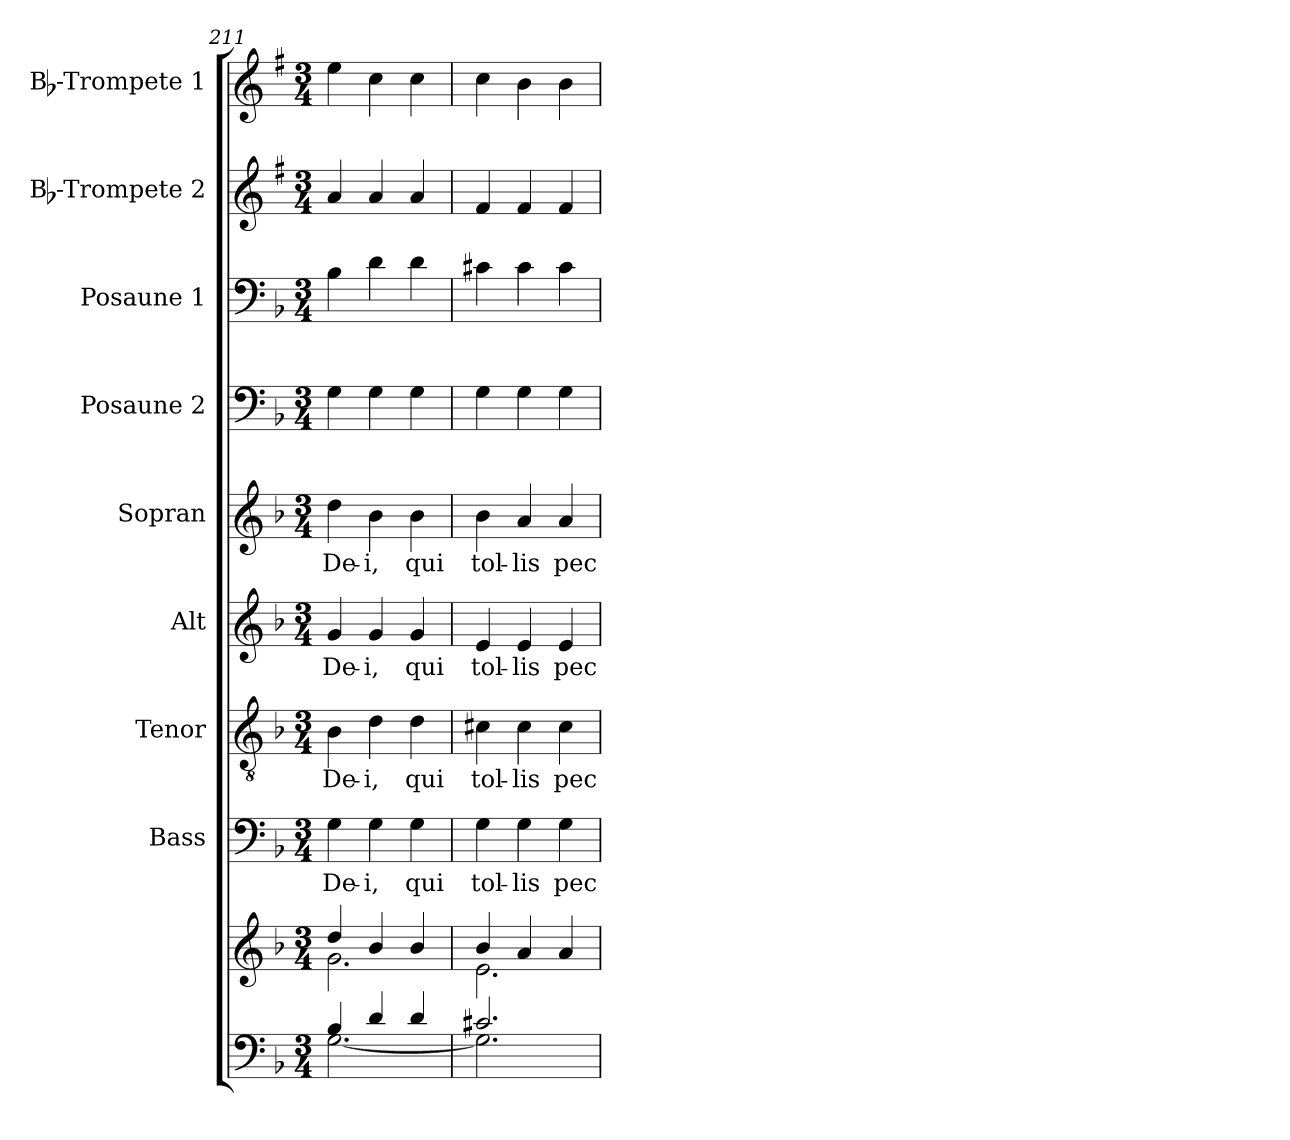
**kern	**kern	**kern	**text	**kern	**text	**kern	**text	**kern	**text	**kern	**kern	**kern	**kern
*part9	*part9	*part8	*part8	*part7	*part7	*part6	*part6	*part5	*part5	*part4	*part3	*part2	*part1
*staff10	*staff9	*staff8	*staff8	*staff7	*staff7	*staff6	*staff6	*staff5	*staff5	*staff4	*staff3	*staff2	*staff1
*	*	*I"Bass	*	*I"Tenor	*	*I"Alt	*	*I"Sopran	*	*I"Posaune 2	*I"Posaune 1	*I"Bb-Trompete 2	*I"Bb-Trompete 1
*	*	*I'B.	*	*I'T.	*	*I'A.	*	*I'S.	*	*I'Pos. 2	*I'Pos. 1	*I'Bb Trp. 2	*I'Bb Trp. 1
*clefF4	*clefG2	*clefF4	*	*clefGv2	*	*clefG2	*	*clefG2	*	*clefF4	*clefF4	*clefG2	*clefG2
*	*	*	*	*	*	*	*	*	*	*	*	*ITrd1c2	*ITrd1c2
*k[b-]	*k[b-]	*k[b-]	*	*k[b-]	*	*k[b-]	*	*k[b-]	*	*k[b-]	*k[b-]	*k[b-]	*k[b-]
*F:	*F:	*F:	*	*F:	*	*F:	*	*F:	*	*F:	*F:	*F:	*F:
*M3/4	*M3/4	*M3/4	*	*M3/4	*	*M3/4	*	*M3/4	*	*M3/4	*M3/4	*M3/4	*M3/4
=211	=211	=211	=211	=211	=211	=211	=211	=211	=211	=211	=211	=211	=211
*^	*^	*	*	*	*	*	*	*	*	*	*	*	*
!	!	!	!	!	!LO:LY:b	!	!LO:LY:b	!	!LO:LY:b	!	!LO:LY:b	!	!	!	!
4B-/	[<2.G\	4dd/	2.g\	4G\	De-	4B-\	De-	4g/	De-	4dd\	De-	4G\	4B-\	4g/	4dd\
!	!	!	!	!	!LO:LY:b	!	!LO:LY:b	!	!LO:LY:b	!	!LO:LY:b	!	!	!	!
4d/	.	4b-/	.	4G\	-i,	4d\	-i,	4g/	-i,	4b-\	-i,	4G\	4d\	4g/	4b-\
!	!	!	!	!	!LO:LY:b	!	!LO:LY:b	!	!LO:LY:b	!	!LO:LY:b	!	!	!	!
4d/	.	4b-/	.	4G\	qui	4d\	qui	4g/	qui	4b-\	qui	4G\	4d\	4g/	4b-\
=212	=212	=212	=212	=212	=212	=212	=212	=212	=212	=212	=212	=212	=212	=212	=212
!	!	!	!	!	!LO:LY:b	!	!LO:LY:b	!	!LO:LY:b	!	!LO:LY:b	!	!	!	!
2.c#X/	2.G\]	4b-/	2.e\	4G\	tol-	4c#X\	tol-	4e/	tol-	4b-\	tol-	4G\	4c#X\	4e/	4b-\
!	!	!	!	!	!LO:LY:b	!	!LO:LY:b	!	!LO:LY:b	!	!LO:LY:b	!	!	!	!
.	.	4a/	.	4G\	-lis	4c#\	-lis	4e/	-lis	4a/	-lis	4G\	4c#\	4e/	4a\
!	!	!	!	!	!LO:LY:b	!	!LO:LY:b	!	!LO:LY:b	!	!LO:LY:b	!	!	!	!
.	.	4a/	.	4G\	pec-	4c#\	pec-	4e/	pec-	4a/	pec-	4G\	4c#\	4e/	4a\
*v	*v	*	*	*	*	*	*	*	*	*	*	*	*	*	*
*	*v	*v	*	*	*	*	*	*	*	*	*	*	*	*
=	=	=	=	=	=	=	=	=	=	=	=	=	=
*-	*-	*-	*-	*-	*-	*-	*-	*-	*-	*-	*-	*-	*-
